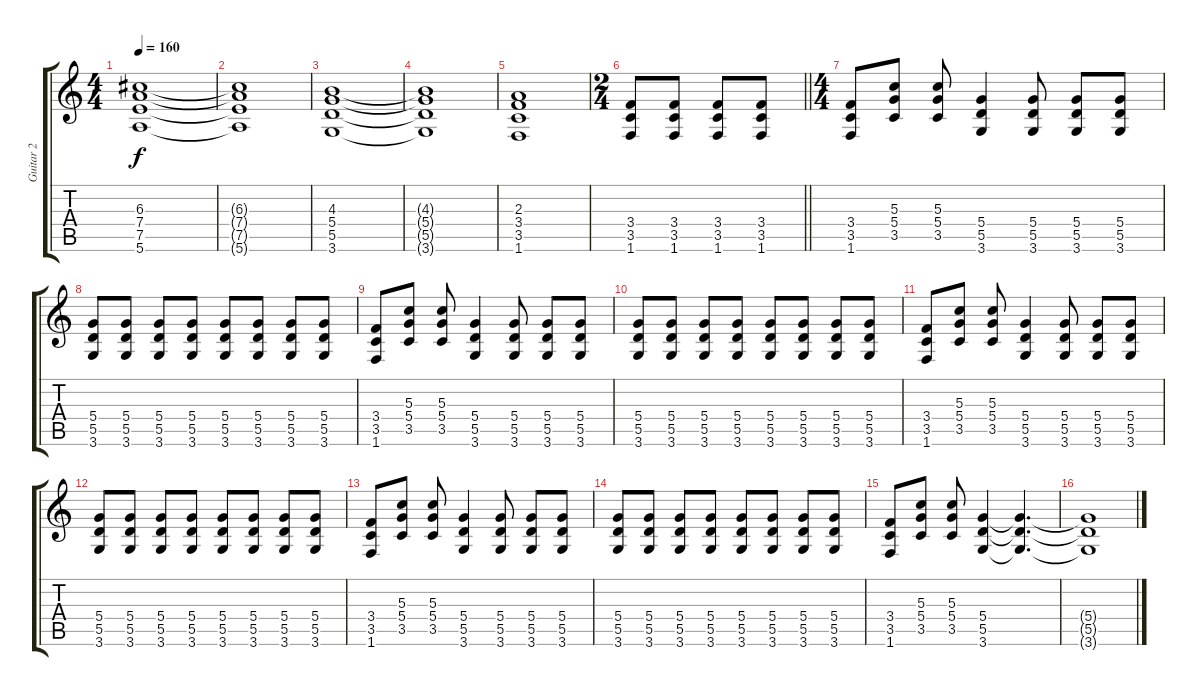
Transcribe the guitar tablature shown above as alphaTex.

\track ("Guitar 2" "Guitar 2") {instrument distortionguitar}
\staff {score tabs}
\tuning (E4 B3 G3 D3 A2 E2) {hide}
\ts (4 4)
\tempo 160
\clef g2
\ks c
(6.3 7.4 7.5 5.6).1{dy f} |
(6.3{t} 7.4{t} 7.5{t} 5.6{t}).1 |
(4.3 5.4 5.5 3.6).1 |
(4.3{t} 5.4{t} 5.5{t} 3.6{t}).1 |
(2.3 3.4 3.5 1.6).1 |
\ts (2 4)
\barLineRight lightlight
(3.4 3.5 1.6).8 (3.4 3.5 1.6).8 (3.4 3.5 1.6).8 (3.4 3.5 1.6).8 |
\ts (4 4)
(3.4 3.5 1.6).8 (5.3 5.4 3.5).8 (5.3 5.4 3.5).8 (5.4 5.5 3.6).4 (5.4 5.5 3.6).8 (5.4 5.5 3.6).8 (5.4 5.5 3.6).8 |
(5.4 5.5 3.6).8 (5.4 5.5 3.6).8 (5.4 5.5 3.6).8 (5.4 5.5 3.6).8 (5.4 5.5 3.6).8 (5.4 5.5 3.6).8 (5.4 5.5 3.6).8 (5.4 5.5 3.6).8 |
(3.4 3.5 1.6).8 (5.3 5.4 3.5).8 (5.3 5.4 3.5).8 (5.4 5.5 3.6).4 (5.4 5.5 3.6).8 (5.4 5.5 3.6).8 (5.4 5.5 3.6).8 |
(5.4 5.5 3.6).8 (5.4 5.5 3.6).8 (5.4 5.5 3.6).8 (5.4 5.5 3.6).8 (5.4 5.5 3.6).8 (5.4 5.5 3.6).8 (5.4 5.5 3.6).8 (5.4 5.5 3.6).8 |
(3.4 3.5 1.6).8 (5.3 5.4 3.5).8 (5.3 5.4 3.5).8 (5.4 5.5 3.6).4 (5.4 5.5 3.6).8 (5.4 5.5 3.6).8 (5.4 5.5 3.6).8 |
(5.4 5.5 3.6).8 (5.4 5.5 3.6).8 (5.4 5.5 3.6).8 (5.4 5.5 3.6).8 (5.4 5.5 3.6).8 (5.4 5.5 3.6).8 (5.4 5.5 3.6).8 (5.4 5.5 3.6).8 |
(3.4 3.5 1.6).8 (5.3 5.4 3.5).8 (5.3 5.4 3.5).8 (5.4 5.5 3.6).4 (5.4 5.5 3.6).8 (5.4 5.5 3.6).8 (5.4 5.5 3.6).8 |
(5.4 5.5 3.6).8 (5.4 5.5 3.6).8 (5.4 5.5 3.6).8 (5.4 5.5 3.6).8 (5.4 5.5 3.6).8 (5.4 5.5 3.6).8 (5.4 5.5 3.6).8 (5.4 5.5 3.6).8 |
(3.4 3.5 1.6).8 (5.3 5.4 3.5).8 (5.3 5.4 3.5).8 (5.4 5.5 3.6).4 (5.4{t} 5.5{t} 3.6{t}).4{d} |
(5.4{t} 5.5{t} 3.6{t}).1
